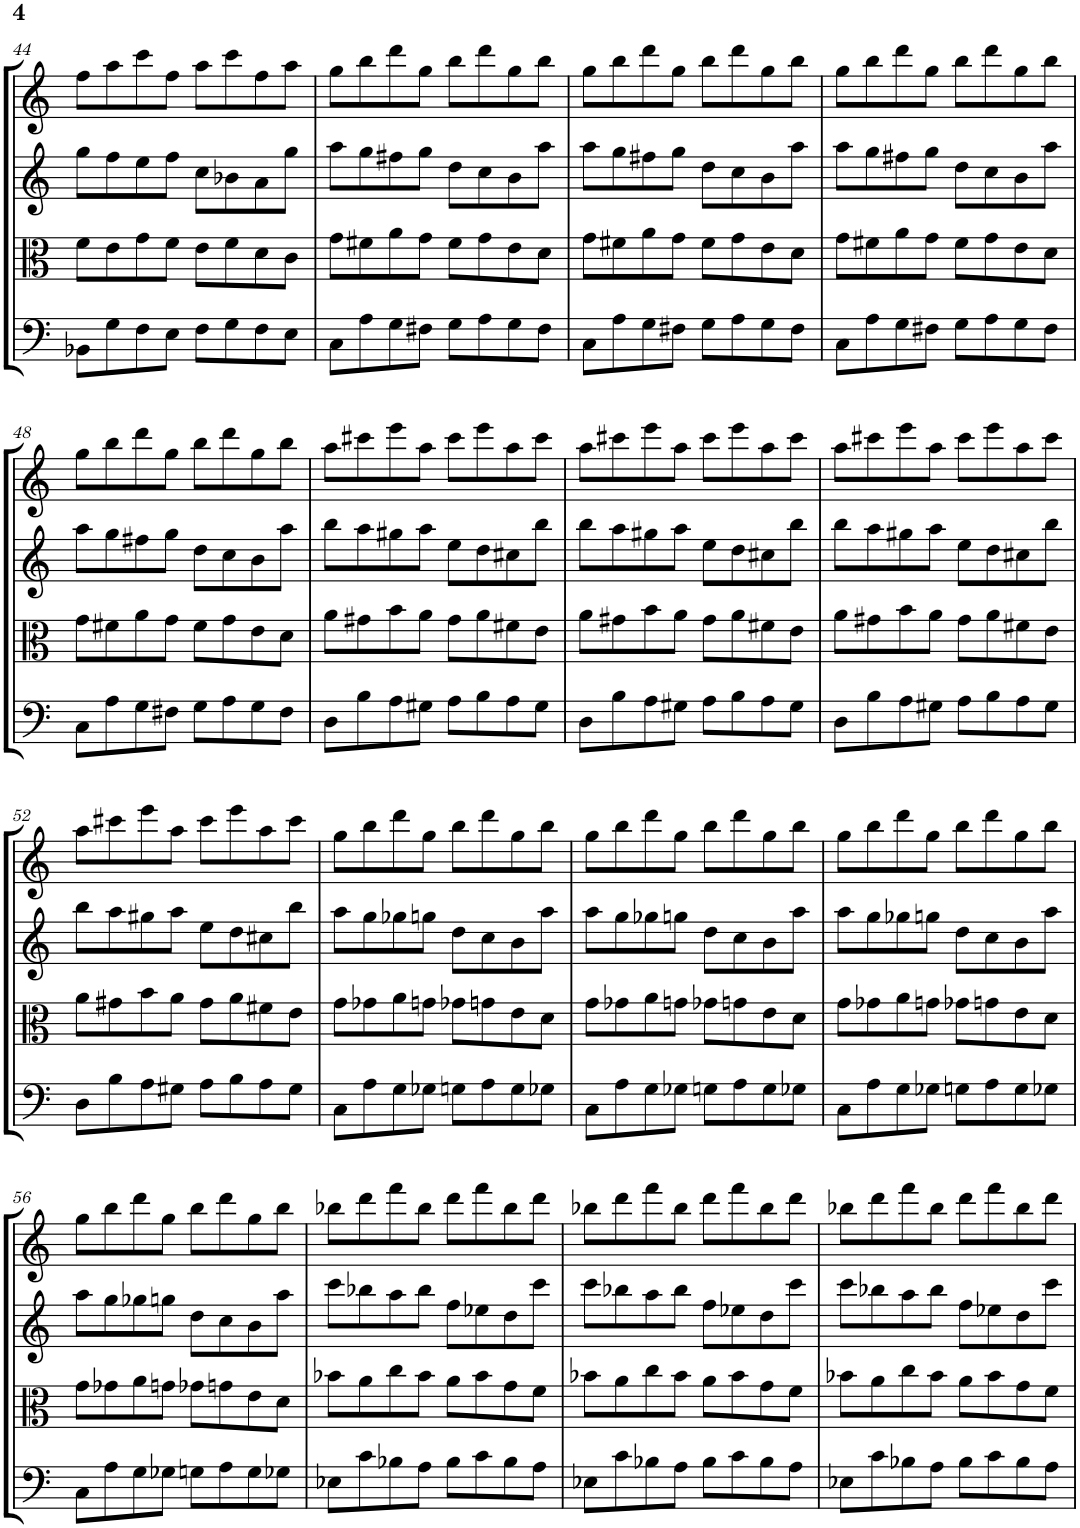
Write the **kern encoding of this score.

**kern	**kern	**kern	**kern
*part4	*part3	*part2	*part1
*staff4	*staff3	*staff2	*staff1
*I"Violoncello	*I"Viola	*I"Violin II	*I"Violin I
*I'Vc	*I'Vla	*I'Vln	*I'Vln
!!LO:PB:g=z
*clefF4	*clefC3	*clefG2	*clefG2
*k[]	*k[]	*k[]	*k[]
*M4/4	*M4/4	*M4/4	*M4/4
=44	=44	=44	=44
8BB-X\L	8f\L	8gg\L	8ff\L
8G\	8e\	8ff\	8aa\
8F\	8g\	8ee\	8ccc\
8E\J	8f\J	8ff\J	8ff\J
8F\L	8e\L	8cc\L	8aa\L
8G\	8f\	8b-X\	8ccc\
8F\	8d\	8a\	8ff\
8E\J	8c\J	8gg\J	8aa\J
=45	=45	=45	=45
8C\L	8g\L	8aa\L	8gg\L
8A\	8f#X\	8gg\	8bb\
8G\	8a\	8ff#X\	8ddd\
8F#X\J	8g\J	8gg\J	8gg\J
8G\L	8f#\L	8dd\L	8bb\L
8A\	8g\	8cc\	8ddd\
8G\	8e\	8b\	8gg\
8F#\J	8d\J	8aa\J	8bb\J
=46	=46	=46	=46
8C\L	8g\L	8aa\L	8gg\L
8A\	8f#X\	8gg\	8bb\
8G\	8a\	8ff#X\	8ddd\
8F#X\J	8g\J	8gg\J	8gg\J
8G\L	8f#\L	8dd\L	8bb\L
8A\	8g\	8cc\	8ddd\
8G\	8e\	8b\	8gg\
8F#\J	8d\J	8aa\J	8bb\J
=47	=47	=47	=47
8C\L	8g\L	8aa\L	8gg\L
8A\	8f#X\	8gg\	8bb\
8G\	8a\	8ff#X\	8ddd\
8F#X\J	8g\J	8gg\J	8gg\J
8G\L	8f#\L	8dd\L	8bb\L
8A\	8g\	8cc\	8ddd\
8G\	8e\	8b\	8gg\
8F#\J	8d\J	8aa\J	8bb\J
!!LO:LB:g=z
=48	=48	=48	=48
8C\L	8g\L	8aa\L	8gg\L
8A\	8f#X\	8gg\	8bb\
8G\	8a\	8ff#X\	8ddd\
8F#X\J	8g\J	8gg\J	8gg\J
8G\L	8f#\L	8dd\L	8bb\L
8A\	8g\	8cc\	8ddd\
8G\	8e\	8b\	8gg\
8F#\J	8d\J	8aa\J	8bb\J
=49	=49	=49	=49
8D\L	8a\L	8bb\L	8aa\L
8B\	8g#X\	8aa\	8ccc#X\
8A\	8b\	8gg#X\	8eee\
8G#X\J	8a\J	8aa\J	8aa\J
8A\L	8g#\L	8ee\L	8ccc#\L
8B\	8a\	8dd\	8eee\
8A\	8f#X\	8cc#X\	8aa\
8G#\J	8e\J	8bb\J	8ccc#\J
=50	=50	=50	=50
8D\L	8a\L	8bb\L	8aa\L
8B\	8g#X\	8aa\	8ccc#X\
8A\	8b\	8gg#X\	8eee\
8G#X\J	8a\J	8aa\J	8aa\J
8A\L	8g#\L	8ee\L	8ccc#\L
8B\	8a\	8dd\	8eee\
8A\	8f#X\	8cc#X\	8aa\
8G#\J	8e\J	8bb\J	8ccc#\J
=51	=51	=51	=51
8D\L	8a\L	8bb\L	8aa\L
8B\	8g#X\	8aa\	8ccc#X\
8A\	8b\	8gg#X\	8eee\
8G#X\J	8a\J	8aa\J	8aa\J
8A\L	8g#\L	8ee\L	8ccc#\L
8B\	8a\	8dd\	8eee\
8A\	8f#X\	8cc#X\	8aa\
8G#\J	8e\J	8bb\J	8ccc#\J
!!LO:LB:g=z
=52	=52	=52	=52
8D\L	8a\L	8bb\L	8aa\L
8B\	8g#X\	8aa\	8ccc#X\
8A\	8b\	8gg#X\	8eee\
8G#X\J	8a\J	8aa\J	8aa\J
8A\L	8g#\L	8ee\L	8ccc#\L
8B\	8a\	8dd\	8eee\
8A\	8f#X\	8cc#X\	8aa\
8G#\J	8e\J	8bb\J	8ccc#\J
=53	=53	=53	=53
8C\L	8g\L	8aa\L	8gg\L
8A\	8g-X\	8gg\	8bb\
8G\	8a\	8gg-X\	8ddd\
8G-X\J	8gn\J	8ggn\J	8gg\J
8Gn\L	8g-X\L	8dd\L	8bb\L
8A\	8gn\	8cc\	8ddd\
8G\	8e\	8b\	8gg\
8G-X\J	8d\J	8aa\J	8bb\J
=54	=54	=54	=54
8C\L	8g\L	8aa\L	8gg\L
8A\	8g-X\	8gg\	8bb\
8G\	8a\	8gg-X\	8ddd\
8G-X\J	8gn\J	8ggn\J	8gg\J
8Gn\L	8g-X\L	8dd\L	8bb\L
8A\	8gn\	8cc\	8ddd\
8G\	8e\	8b\	8gg\
8G-X\J	8d\J	8aa\J	8bb\J
=55	=55	=55	=55
8C\L	8g\L	8aa\L	8gg\L
8A\	8g-X\	8gg\	8bb\
8G\	8a\	8gg-X\	8ddd\
8G-X\J	8gn\J	8ggn\J	8gg\J
8Gn\L	8g-X\L	8dd\L	8bb\L
8A\	8gn\	8cc\	8ddd\
8G\	8e\	8b\	8gg\
8G-X\J	8d\J	8aa\J	8bb\J
!!LO:LB:g=z
=56	=56	=56	=56
8C\L	8g\L	8aa\L	8gg\L
8A\	8g-X\	8gg\	8bb\
8G\	8a\	8gg-X\	8ddd\
8G-X\J	8gn\J	8ggn\J	8gg\J
8Gn\L	8g-X\L	8dd\L	8bb\L
8A\	8gn\	8cc\	8ddd\
8G\	8e\	8b\	8gg\
8G-X\J	8d\J	8aa\J	8bb\J
=57	=57	=57	=57
8E-X\L	8b-X\L	8ccc\L	8bb-X\L
8c\	8a\	8bb-X\	8ddd\
8B-X\	8cc\	8aa\	8fff\
8A\J	8b-\J	8bb-\J	8bb-\J
8B-\L	8a\L	8ff\L	8ddd\L
8c\	8b-\	8ee-X\	8fff\
8B-\	8g\	8dd\	8bb-\
8A\J	8f\J	8ccc\J	8ddd\J
=58	=58	=58	=58
8E-X\L	8b-X\L	8ccc\L	8bb-X\L
8c\	8a\	8bb-X\	8ddd\
8B-X\	8cc\	8aa\	8fff\
8A\J	8b-\J	8bb-\J	8bb-\J
8B-\L	8a\L	8ff\L	8ddd\L
8c\	8b-\	8ee-X\	8fff\
8B-\	8g\	8dd\	8bb-\
8A\J	8f\J	8ccc\J	8ddd\J
=59	=59	=59	=59
8E-X\L	8b-X\L	8ccc\L	8bb-X\L
8c\	8a\	8bb-X\	8ddd\
8B-X\	8cc\	8aa\	8fff\
8A\J	8b-\J	8bb-\J	8bb-\J
8B-\L	8a\L	8ff\L	8ddd\L
8c\	8b-\	8ee-X\	8fff\
8B-\	8g\	8dd\	8bb-\
8A\J	8f\J	8ccc\J	8ddd\J
=	=	=	=
*-	*-	*-	*-
